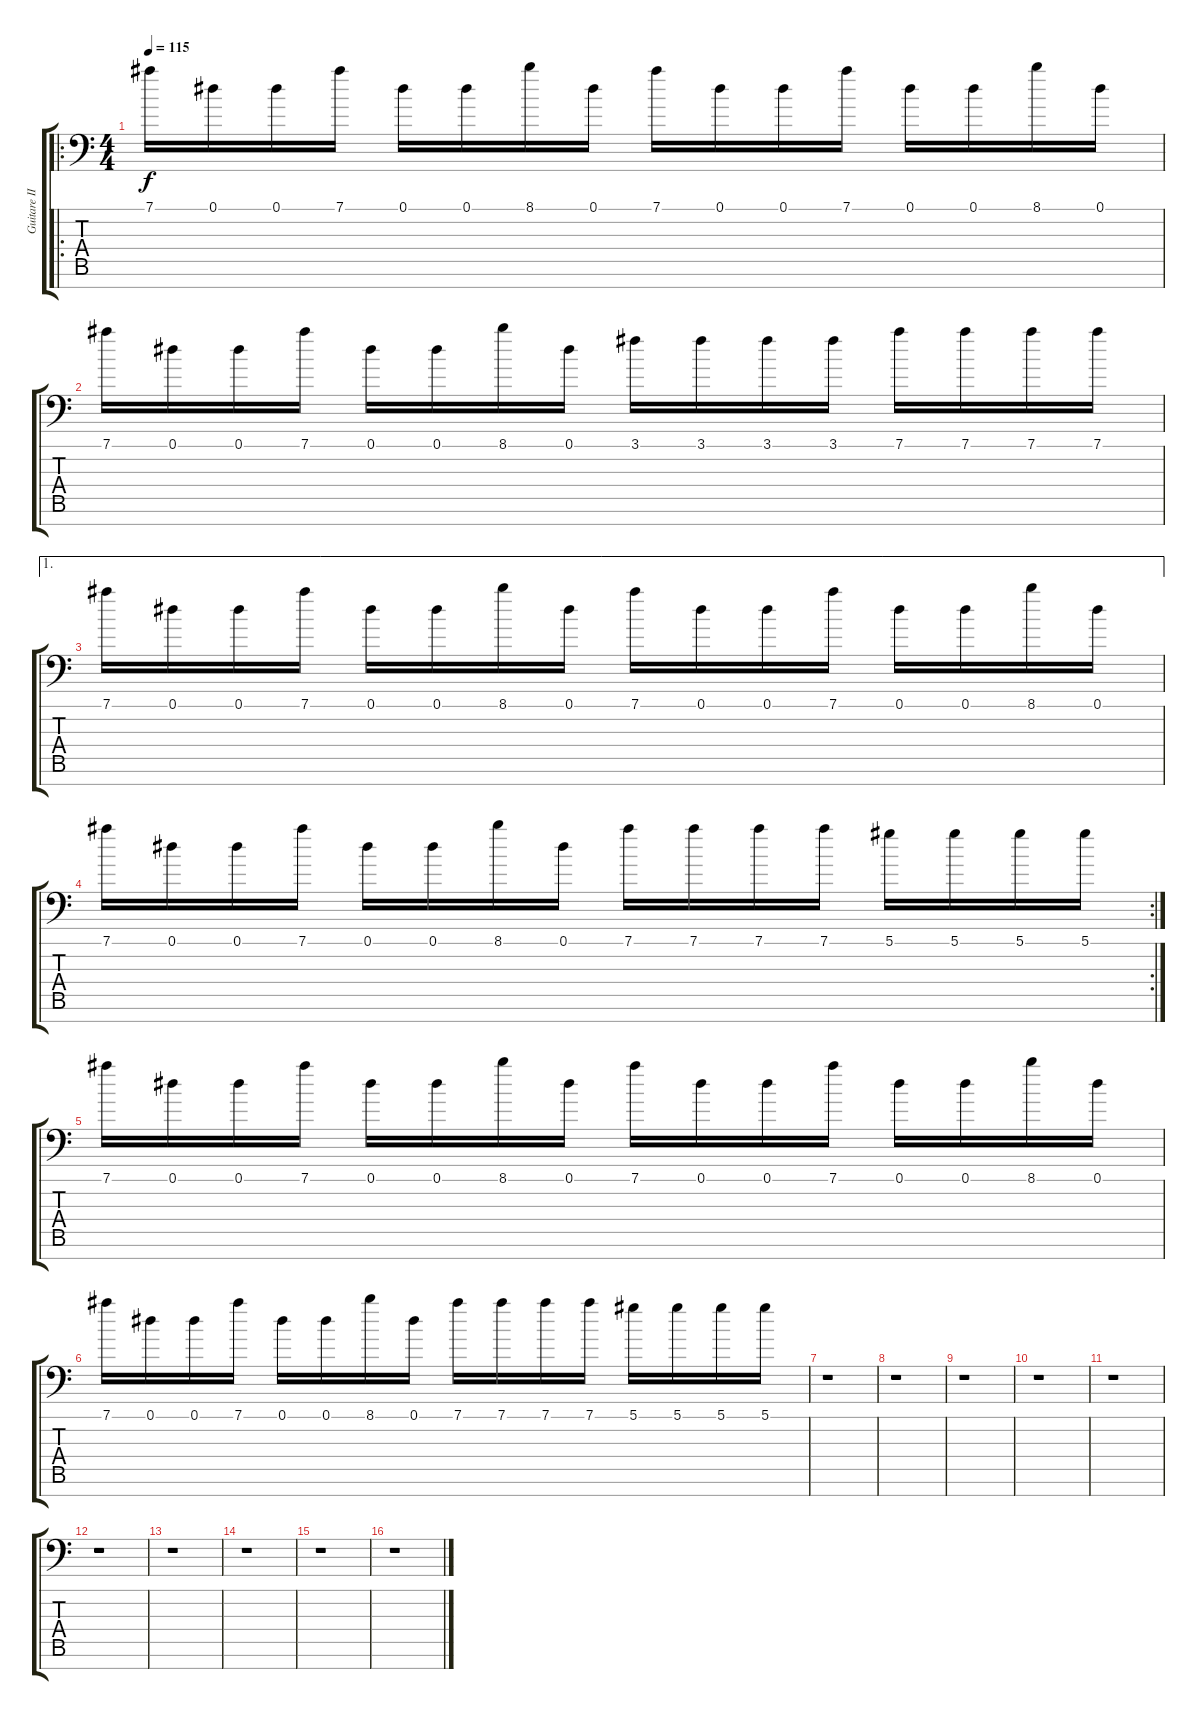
\track ("Guitare III" "Guitare II") {instrument overdrivenguitar}
\staff {score tabs}
\tuning (Eb4 Bb3 Gb3 Db3 Ab2 Eb2 Bb1) {hide}
\ro
\ts (4 4)
\tempo 115
\clef f4
\ks c
7.1.16{dy f} 0.1.16 0.1.16 7.1.16 0.1.16 0.1.16 8.1.16 0.1.16 7.1.16 0.1.16 0.1.16 7.1.16 0.1.16 0.1.16 8.1.16 0.1.16 |
7.1.16 0.1.16 0.1.16 7.1.16 0.1.16 0.1.16 8.1.16 0.1.16 3.1.16 3.1.16 3.1.16 3.1.16 7.1.16 7.1.16 7.1.16 7.1.16 |
\ae 1
7.1.16 0.1.16 0.1.16 7.1.16 0.1.16 0.1.16 8.1.16 0.1.16 7.1.16 0.1.16 0.1.16 7.1.16 0.1.16 0.1.16 8.1.16 0.1.16 |
\rc 2
7.1.16 0.1.16 0.1.16 7.1.16 0.1.16 0.1.16 8.1.16 0.1.16 7.1.16 7.1.16 7.1.16 7.1.16 5.1.16 5.1.16 5.1.16 5.1.16 |
7.1.16 0.1.16 0.1.16 7.1.16 0.1.16 0.1.16 8.1.16 0.1.16 7.1.16 0.1.16 0.1.16 7.1.16 0.1.16 0.1.16 8.1.16 0.1.16 |
7.1.16 0.1.16 0.1.16 7.1.16 0.1.16 0.1.16 8.1.16 0.1.16 7.1.16 7.1.16 7.1.16 7.1.16 5.1.16 5.1.16 5.1.16 5.1.16 |
r.1 |
r.1 |
r.1 |
r.1 |
r.1 |
r.1 |
r.1 |
r.1 |
r.1 |
r.1
